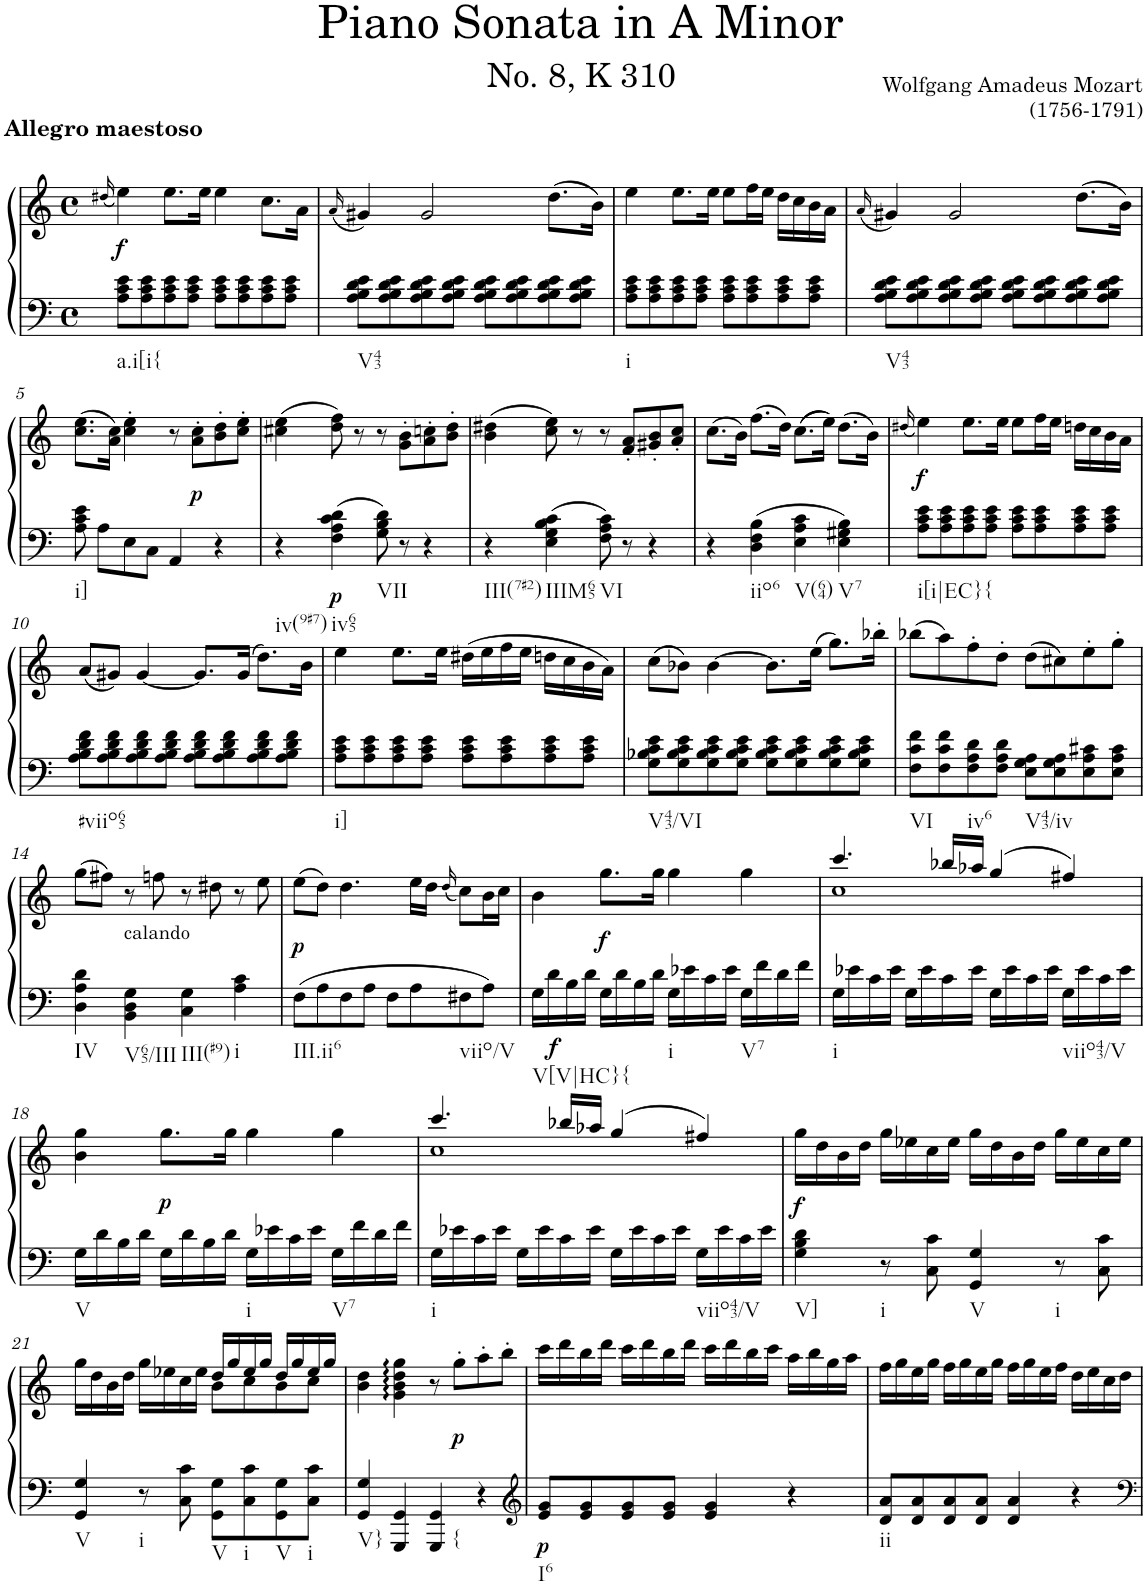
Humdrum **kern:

**kern	**kern	**dynam
*part1	*part1	*part1
*staff2	*staff1	*staff1/2
*I"Piano	*	*
*I'Pno.	*	*
*clefF4	*clefG2	*
*k[]	*k[]	*
*M4/4	*M4/4	*
*met(c)	*met(c)	*
=1	=1	=1
.	(16qdd#X/	.
!	!LO:TX:a:B:t=Allegro maestoso	!
!LO:TX:b:t=a.i[i{	!	!
!	!	!LO:DY:b
8A\ 8c\ 8e\L	4ee\)	f
8A\ 8c\ 8e\	.	.
8A\ 8c\ 8e\	8.ee\L	.
8A\ 8c\ 8e\J	.	.
.	16ee\Jk	.
8A\ 8c\ 8e\L	4ee\	.
8A\ 8c\ 8e\	.	.
8A\ 8c\ 8e\	8.cc\L	.
8A\ 8c\ 8e\J	.	.
.	16a\Jk	.
=2	=2	=2
.	(16qa/	.
!LO:TX:b:t=V43	!	!
8A\ 8B\ 8d\ 8e\L	4g#X/)	.
8A\ 8B\ 8d\ 8e\	.	.
8A\ 8B\ 8d\ 8e\	2g#/	.
8A\ 8B\ 8d\ 8e\J	.	.
8A\ 8B\ 8d\ 8e\L	.	.
8A\ 8B\ 8d\ 8e\	.	.
8A\ 8B\ 8d\ 8e\	(8.dd\L	.
8A\ 8B\ 8d\ 8e\J	.	.
.	16b\Jk)	.
=3	=3	=3
!LO:TX:b:t=i	!	!
8A\ 8c\ 8e\L	4ee\	.
8A\ 8c\ 8e\	.	.
8A\ 8c\ 8e\	8.ee\L	.
8A\ 8c\ 8e\J	.	.
.	16ee\Jk	.
8A\ 8c\ 8e\L	8ee\L	.
8A\ 8c\ 8e\	16ff\L	.
.	16ee\JJ	.
8A\ 8c\ 8e\	16dd\LL	.
.	16cc\	.
8A\ 8c\ 8e\J	16b\	.
.	16a\JJ	.
=4	=4	=4
.	(16qa/	.
!LO:TX:b:t=V43	!	!
8A\ 8B\ 8d\ 8e\L	4g#X/)	.
8A\ 8B\ 8d\ 8e\	.	.
8A\ 8B\ 8d\ 8e\	2g#/	.
8A\ 8B\ 8d\ 8e\J	.	.
8A\ 8B\ 8d\ 8e\L	.	.
8A\ 8B\ 8d\ 8e\	.	.
8A\ 8B\ 8d\ 8e\	(8.dd\L	.
8A\ 8B\ 8d\ 8e\J	.	.
.	16b\Jk)	.
!!LO:LB:g=z
=5	=5	=5
!LO:TX:b:t=i]	!	!
8A\ 8c\ 8e\	(8.cc\ 8.ee\L	.
8A\L	.	.
.	16a\ 16cc\Jk)	.
8E\	4cc\' 4ee\'	.
8C\J	.	.
4AA/	8r	.
!	!	!LO:DY:b
.	8a\' 8cc\'L	p
4r	8b\' 8dd\'	.
.	8cc\' 8ee\'J	.
=6	=6	=6
*^	*	*
!LO:TX:b:t=iv(9#7)	!	!	!
4r	4ryy	(4cc#X\ 4ee\	.
!LO:TX:b:t=iv65	!	!	!
!	!	!	!LO:DY:b=2
4F\ 4A\ 4c\ 4d\	4.ryy	8dd\ 8ff\)	p
.	.	8r	.
!LO:TX:b:t=VII	!	!	!
8G\ 8B\ 8d\	.	8r	.
8r	8ryy	8g\' 8b\'L	.
4r	4ryy	8a\' 8ccn\'	.
.	.	8b\' 8dd\'J	.
=7	=7	=7	=7
!LO:TX:b:t=III(7#2)	!	!	!
4r	4ryy	(4b\ 4dd#X\	.
!LO:TX:b:t=IIIM65	!	!	!
4E\ 4G\ 4B\ 4c\	4.ryy	8cc\ 8ee\)	.
.	.	8r	.
!LO:TX:b:t=VI	!	!	!
8F\ 8A\ 8c\	.	8r	.
8r	8ryy	8f/' 8a/'L	.
4r	4ryy	8g#X/' 8b/'	.
.	.	8a/' 8cc/'J	.
*v	*v	*	*
=8	=8	=8
4r	(8.cc\L	.
.	16b\Jk)	.
!LO:TX:b:t=iio6	!	!
4D\ 4F\ 4B\	(8.ff\L	.
.	16dd\Jk)	.
!LO:TX:b:t=V(64)	!	!
4E\ 4A\ 4c\	((8.cc\L	.
.	16ee\Jk))	.
!LO:TX:b:t=V7	!	!
4E\ 4G#X\ 4B\	(8.dd\L	.
.	16b\Jk)	.
=9	=9	=9
.	(16qdd#X/	.
!LO:TX:b:t=i[i|EC}{	!	!
!	!	!LO:DY:b
8A\ 8c\ 8e\L	4ee\)	f
8A\ 8c\ 8e\	.	.
8A\ 8c\ 8e\	8.ee\L	.
8A\ 8c\ 8e\J	.	.
.	16ee\Jk	.
8A\ 8c\ 8e\L	8ee\L	.
8A\ 8c\ 8e\	16ff\L	.
.	16ee\JJ	.
8A\ 8c\ 8e\	16ddn\LL	.
.	16cc\	.
8A\ 8c\ 8e\J	16b\	.
.	16a\JJ	.
!!LO:LB:g=z
=10	=10	=10
!LO:TX:b:t=#viio65	!	!
8A\ 8B\ 8d\ 8f\L	(8a/L	.
8A\ 8B\ 8d\ 8f\	8g#X/J)	.
8A\ 8B\ 8d\ 8f\	[4g#/	.
8A\ 8B\ 8d\ 8f\J	.	.
8A\ 8B\ 8d\ 8f\L	8.g#/L]	.
8A\ 8B\ 8d\ 8f\	.	.
.	(16g#/Jk	.
8A\ 8B\ 8d\ 8f\	8.dd\L)	.
8A\ 8B\ 8d\ 8f\J	.	.
.	16b\Jk	.
=11	=11	=11
!LO:TX:b:t=i]	!	!
8A\ 8c\ 8e\L	4ee\	.
8A\ 8c\ 8e\	.	.
8A\ 8c\ 8e\	8.ee\L	.
8A\ 8c\ 8e\J	.	.
.	16ee\Jk	.
8A\ 8c\ 8e\L	(16dd#X\LL	.
.	16ee\	.
8A\ 8c\ 8e\	16ff\	.
.	16ee\JJ	.
8A\ 8c\ 8e\	16ddn\LL	.
.	16cc\	.
8A\ 8c\ 8e\J	16b\	.
.	16a\JJ)	.
=12	=12	=12
!LO:TX:b:t=V43/VI	!	!
8G\ 8B-X\ 8c\ 8e\L	(8cc\L	.
8G\ 8B-\ 8c\ 8e\	8b-X\J)	.
8G\ 8B-\ 8c\ 8e\	[4b-\	.
8G\ 8B-\ 8c\ 8e\J	.	.
8G\ 8B-\ 8c\ 8e\L	8.b-\L]	.
8G\ 8B-\ 8c\ 8e\	.	.
.	(16ee\Jk	.
8G\ 8B-\ 8c\ 8e\	8.gg\L)	.
8G\ 8B-\ 8c\ 8e\J	.	.
.	16bb-X'\Jk	.
=13	=13	=13
!LO:TX:b:t=VI	!	!
8F\ 8c\ 8f\L	(8bb-X\L	.
8F\ 8c\ 8f\	8aa\)	.
!LO:TX:b:t=iv6	!	!
8F\ 8A\ 8d\	8ff'\	.
8F\ 8A\ 8d\J	8dd'\J	.
!LO:TX:b:t=V43/iv	!	!
8E\ 8G\ 8A\L	(8dd\L	.
8E\ 8G\ 8A\	8cc#X\)	.
8E\ 8A\ 8c#X\	8ee'\	.
8E\ 8A\ 8c#\J	8gg'\J	.
!!LO:LB:g=z
=14	=14	=14
!LO:TX:b:t=IV	!	!
4D\ 4A\ 4d\	(8gg\L	.
.	8ff#X\J)	.
!	!LO:TX:b:t=calando	!
!LO:TX:b:t=V65/III	!	!
4BB\ 4D\ 4G\	8r	.
.	8ffn\	.
!LO:TX:b:t=III(#9)	!	!
4C\ 4G\	8r	.
.	8dd#X\	.
!LO:TX:b:t=i	!	!
4A\ 4c\	8r	.
.	8ee\	.
=15	=15	=15
!LO:TX:b:t=III.ii6	!	!
!	!	!LO:DY:b
8F\L	(8ee\L	p
8A\	8dd\J)	.
8F\	4.dd\	.
8A\J	.	.
8F\L	.	.
8A\	16ee\LL	.
.	16dd\JJ	.
.	(16qdd/	.
!LO:TX:b:t=viio/V	!	!
8F#X\	8cc\L)	.
8A\J	16b\L	.
.	16cc\JJ	.
=16	=16	=16
!LO:TX:b:t=V[V|HC}{	!	!
16G\LL	4b\	.
!	!	!LO:DY:b=2
16d\	.	f
16B\	.	.
16d\JJ	.	.
!	!	!LO:DY:b
16G\LL	8.gg\L	f
16d\	.	.
16B\	.	.
16d\JJ	16gg\Jk	.
!LO:TX:b:t=i	!	!
16G\LL	4gg\	.
16e-X\	.	.
16c\	.	.
16e-\JJ	.	.
!LO:TX:b:t=V7	!	!
16G\LL	4gg\	.
16f\	.	.
16d\	.	.
16f\JJ	.	.
=17	=17	=17
*	*^	*
!LO:TX:b:t=i	!	!	!
16G\LL	4.ccc/	1cc	.
16e-X\	.	.	.
16c\	.	.	.
16e-\JJ	.	.	.
16G\LL	.	.	.
16e-\	.	.	.
16c\	16bb-X/LL	.	.
16e-\JJ	16aa-X/JJ	.	.
16G\LL	(4gg/	.	.
16e-\	.	.	.
16c\	.	.	.
16e-\JJ	.	.	.
!LO:TX:b:t=viio43/V	!	!	!
16G\LL	4ff#X/)	.	.
16e-\	.	.	.
16c\	.	.	.
16e-\JJ	.	.	.
*	*v	*v	*
!!LO:LB:g=z
=18	=18	=18
!LO:TX:b:t=V	!	!
16G\LL	4b\ 4gg\	.
16d\	.	.
16B\	.	.
16d\JJ	.	.
!	!	!LO:DY:b
16G\LL	8.gg\L	p
16d\	.	.
16B\	.	.
16d\JJ	16gg\Jk	.
!LO:TX:b:t=i	!	!
16G\LL	4gg\	.
16e-X\	.	.
16c\	.	.
16e-\JJ	.	.
!LO:TX:b:t=V7	!	!
16G\LL	4gg\	.
16f\	.	.
16d\	.	.
16f\JJ	.	.
=19	=19	=19
*	*^	*
!LO:TX:b:t=i	!	!	!
16G\LL	4.ccc/	1cc	.
16e-X\	.	.	.
16c\	.	.	.
16e-\JJ	.	.	.
16G\LL	.	.	.
16e-\	.	.	.
16c\	16bb-X/LL	.	.
16e-\JJ	16aa-X/JJ	.	.
16G\LL	(4gg/	.	.
16e-\	.	.	.
16c\	.	.	.
16e-\JJ	.	.	.
!LO:TX:b:t=viio43/V	!	!	!
16G\LL	4ff#X/)	.	.
16e-\	.	.	.
16c\	.	.	.
16e-\JJ	.	.	.
*	*v	*v	*
=20	=20	=20
!LO:TX:b:t=V]	!	!
!	!	!LO:DY:b
4G\ 4B\ 4d\	16gg\LL	f
.	16dd\	.
.	16b\	.
.	16dd\JJ	.
!LO:TX:b:t=i	!	!
8r	16gg\LL	.
.	16ee-X\	.
8C\ 8c\	16cc\	.
.	16ee-\JJ	.
!LO:TX:b:t=V	!	!
4GG/ 4G/	16gg\LL	.
.	16dd\	.
.	16b\	.
.	16dd\JJ	.
!LO:TX:b:t=i	!	!
8r	16gg\LL	.
.	16ee-\	.
8C\ 8c\	16cc\	.
.	16ee-\JJ	.
!!LO:LB:g=z
=21	=21	=21
*	*^	*
!LO:TX:b:t=V	!	!	!
4GG/ 4G/	16gg\LL	2ryy	.
.	16dd\	.	.
.	16b\	.	.
.	16dd\JJ	.	.
!LO:TX:b:t=i	!	!	!
8r	16gg\LL	.	.
.	16ee-X\	.	.
8C\ 8c\	16cc\	.	.
.	16ee-\JJ	.	.
!LO:TX:b:t=V	!	!	!
8GG\ 8G\L	16dd/LL	8b\L	.
.	16gg/	.	.
!LO:TX:b:t=i	!	!	!
8C\ 8c\	16ee-/	8cc\	.
.	16gg/JJ	.	.
!LO:TX:b:t=V	!	!	!
8GG\ 8G\	16dd/LL	8b\	.
.	16gg/	.	.
!LO:TX:b:t=i	!	!	!
8C\ 8c\J	16ee-/	8cc\J	.
.	16gg/JJ	.	.
*	*v	*v	*
=22	=22	=22
!LO:TX:b:t=V}	!	!
4GG/ 4G/	4b\ 4dd\	.
4GGG/ 4GG/	4g\ 4b\ 4dd\ 4gg\	.
!LO:TX:b:t={	!	!
4GGG/ 4GG/	8r	.
!	!	!LO:DY:b
.	8gg'\L	p
4r	8aa'\	.
.	8bb'\J	.
=23	=23	=23
*clefG2	*	*
!LO:TX:b:t=I6	!	!
!	!	!LO:DY:b=2
8e/ 8g/L	16ccc\LL	p
.	16ddd\	.
8e/ 8g/	16bb\	.
.	16ddd\JJ	.
8e/ 8g/	16ccc\LL	.
.	16ddd\	.
8e/ 8g/J	16bb\	.
.	16ddd\JJ	.
4e/ 4g/	16ccc\LL	.
.	16ddd\	.
.	16bb\	.
.	16ccc\JJ	.
4r	16aa\LL	.
.	16bb\	.
.	16gg\	.
.	16aa\JJ	.
=24	=24	=24
!LO:TX:b:t=ii	!	!
8d/ 8a/L	16ff\LL	.
.	16gg\	.
8d/ 8a/	16ee\	.
.	16gg\JJ	.
8d/ 8a/	16ff\LL	.
.	16gg\	.
8d/ 8a/J	16ee\	.
.	16gg\JJ	.
4d/ 4a/	16ff\LL	.
.	16gg\	.
.	16ee\	.
.	16ff\JJ	.
4r	16dd\LL	.
.	16ee\	.
.	16cc\	.
.	16dd\JJ	.
=	=	=
*-	*-	*-
